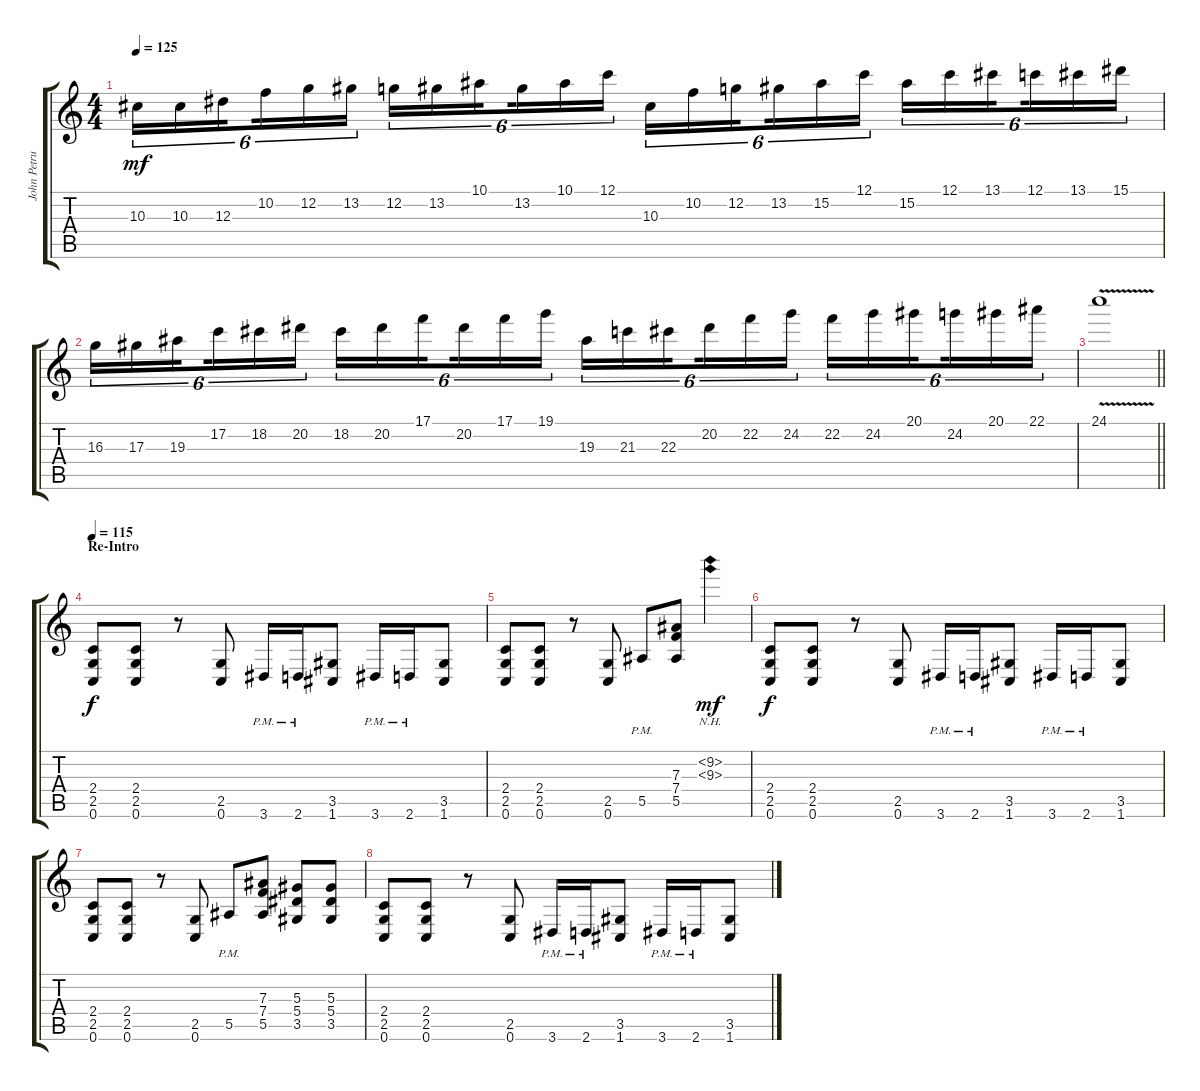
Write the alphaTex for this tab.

\track ("John Petrucci" "John Petru") {instrument distortionguitar}
\staff {score tabs}
\tuning (C4 G3 Eb3 Bb2 F2 C2) {hide}
\ts (4 4)
\tempo 125
\clef g2
\ks c
10.3.16{tu (6 4) dy mf} 10.3.16{tu (6 4)} 12.3.16{tu (6 4) beam splitsecondary} 10.2.16{tu (6 4)} 12.2.16{tu (6 4)} 13.2.16{tu (6 4)} 12.2.16{tu (6 4)} 13.2.16{tu (6 4)} 10.1.16{tu (6 4) beam splitsecondary} 13.2.16{tu (6 4)} 10.1.16{tu (6 4)} 12.1.16{tu (6 4)} 10.3.16{tu (6 4)} 10.2.16{tu (6 4)} 12.2.16{tu (6 4) beam splitsecondary} 13.2.16{tu (6 4)} 15.2.16{tu (6 4)} 12.1.16{tu (6 4)} 15.2.16{tu (6 4)} 12.1.16{tu (6 4)} 13.1.16{tu (6 4) beam splitsecondary} 12.1.16{tu (6 4)} 13.1.16{tu (6 4)} 15.1.16{tu (6 4)} |
16.3.16{tu (6 4)} 17.3.16{tu (6 4)} 19.3.16{tu (6 4) beam splitsecondary} 17.2.16{tu (6 4)} 18.2.16{tu (6 4)} 20.2.16{tu (6 4)} 18.2.16{tu (6 4)} 20.2.16{tu (6 4)} 17.1.16{tu (6 4) beam splitsecondary} 20.2.16{tu (6 4)} 17.1.16{tu (6 4)} 19.1.16{tu (6 4)} 19.3.16{tu (6 4)} 21.3.16{tu (6 4)} 22.3.16{tu (6 4) beam splitsecondary} 20.2.16{tu (6 4)} 22.2.16{tu (6 4)} 24.2.16{tu (6 4)} 22.2.16{tu (6 4)} 24.2.16{tu (6 4)} 20.1.16{tu (6 4) beam splitsecondary} 24.2.16{tu (6 4)} 20.1.16{tu (6 4)} 22.1.16{tu (6 4)} |
\barLineRight lightlight
24.1{v}.1 |
\section ("" "Re-Intro")
\tempo 115
(2.4 2.5 0.6).8{dy f balance 8} (2.4 2.5 0.6).8 r.8 (2.5 0.6).8 3.6{pm}.16 2.6{pm}.16 (3.5 1.6).8 3.6{pm}.16 2.6{pm}.16 (3.5 1.6).8 |
(2.4 2.5 0.6).8 (2.4 2.5 0.6).8 r.8 (2.5 0.6).8 5.5{pm}.8 (7.3 7.4 5.5).8 (9.2{nh} 9.3{nh}).4{dy mf} |
(2.4 2.5 0.6).8{dy f} (2.4 2.5 0.6).8 r.8 (2.5 0.6).8 3.6{pm}.16 2.6{pm}.16 (3.5 1.6).8 3.6{pm}.16 2.6{pm}.16 (3.5 1.6).8 |
(2.4 2.5 0.6).8 (2.4 2.5 0.6).8 r.8 (2.5 0.6).8 5.5{pm}.8 (7.3 7.4 5.5).8 (5.3 5.4 3.5).8 (5.3 5.4 3.5).8 |
(2.4 2.5 0.6).8 (2.4 2.5 0.6).8 r.8 (2.5 0.6).8 3.6{pm}.16 2.6{pm}.16 (3.5 1.6).8 3.6{pm}.16 2.6{pm}.16 (3.5 1.6).8
